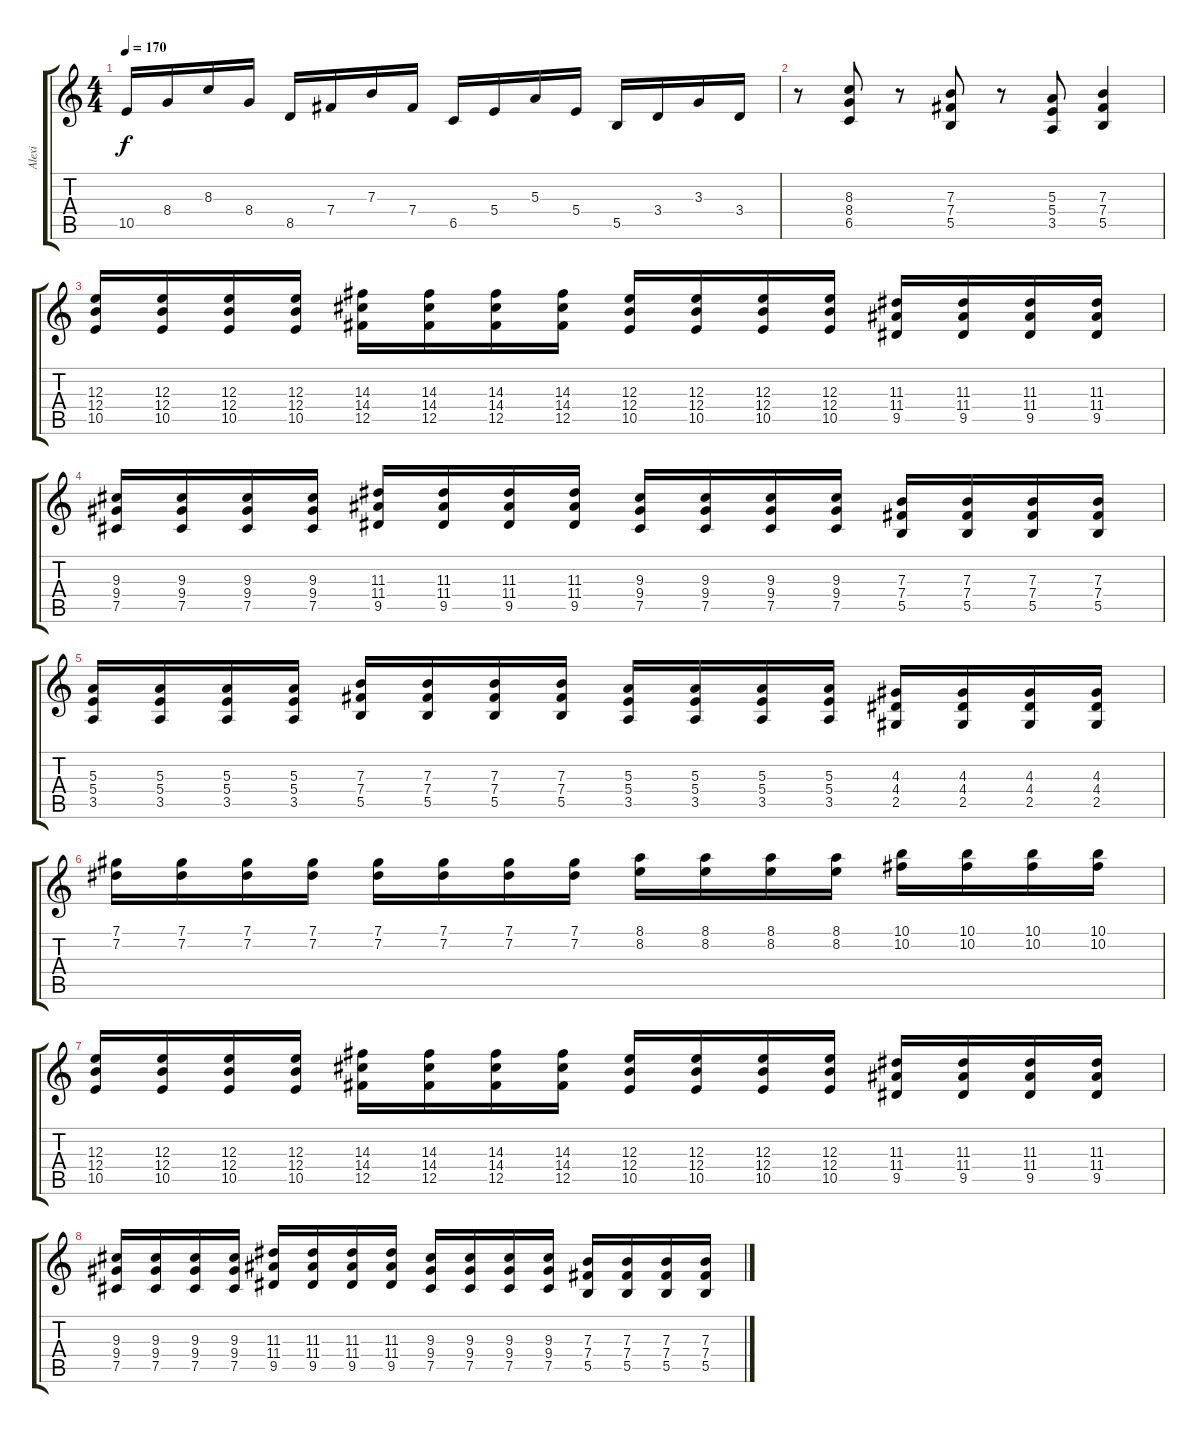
\track ("Alexi" "Alexi") {instrument distortionguitar}
\staff {score tabs}
\tuning (Db4 Ab3 E3 B2 Gb2 Db2) {hide}
\ts (4 4)
\tempo 170
\clef g2
\ks c
10.5.16{dy f} 8.4.16 8.3.16 8.4.16 8.5.16 7.4.16 7.3.16 7.4.16 6.5.16 5.4.16 5.3.16 5.4.16 5.5.16 3.4.16 3.3.16 3.4.16 |
r.8 (8.3 8.4 6.5).8 r.8 (7.3 7.4 5.5).8 r.8 (5.3 5.4 3.5).8 (7.3 7.4 5.5).4 |
(12.3 12.4 10.5).16 (12.3 12.4 10.5).16 (12.3 12.4 10.5).16 (12.3 12.4 10.5).16 (14.3 14.4 12.5).16 (14.3 14.4 12.5).16 (14.3 14.4 12.5).16 (14.3 14.4 12.5).16 (12.3 12.4 10.5).16 (12.3 12.4 10.5).16 (12.3 12.4 10.5).16 (12.3 12.4 10.5).16 (11.3 11.4 9.5).16 (11.3 11.4 9.5).16 (11.3 11.4 9.5).16 (11.3 11.4 9.5).16 |
(9.3 9.4 7.5).16 (9.3 9.4 7.5).16 (9.3 9.4 7.5).16 (9.3 9.4 7.5).16 (11.3 11.4 9.5).16 (11.3 11.4 9.5).16 (11.3 11.4 9.5).16 (11.3 11.4 9.5).16 (9.3 9.4 7.5).16 (9.3 9.4 7.5).16 (9.3 9.4 7.5).16 (9.3 9.4 7.5).16 (7.3 7.4 5.5).16 (7.3 7.4 5.5).16 (7.3 7.4 5.5).16 (7.3 7.4 5.5).16 |
(5.3 5.4 3.5).16 (5.3 5.4 3.5).16 (5.3 5.4 3.5).16 (5.3 5.4 3.5).16 (7.3 7.4 5.5).16 (7.3 7.4 5.5).16 (7.3 7.4 5.5).16 (7.3 7.4 5.5).16 (5.3 5.4 3.5).16 (5.3 5.4 3.5).16 (5.3 5.4 3.5).16 (5.3 5.4 3.5).16 (4.3 4.4 2.5).16 (4.3 4.4 2.5).16 (4.3 4.4 2.5).16 (4.3 4.4 2.5).16 |
(7.1 7.2).16 (7.1 7.2).16 (7.1 7.2).16 (7.1 7.2).16 (7.1 7.2).16 (7.1 7.2).16 (7.1 7.2).16 (7.1 7.2).16 (8.1 8.2).16 (8.1 8.2).16 (8.1 8.2).16 (8.1 8.2).16 (10.1 10.2).16 (10.1 10.2).16 (10.1 10.2).16 (10.1 10.2).16 |
(12.3 12.4 10.5).16 (12.3 12.4 10.5).16 (12.3 12.4 10.5).16 (12.3 12.4 10.5).16 (14.3 14.4 12.5).16 (14.3 14.4 12.5).16 (14.3 14.4 12.5).16 (14.3 14.4 12.5).16 (12.3 12.4 10.5).16 (12.3 12.4 10.5).16 (12.3 12.4 10.5).16 (12.3 12.4 10.5).16 (11.3 11.4 9.5).16 (11.3 11.4 9.5).16 (11.3 11.4 9.5).16 (11.3 11.4 9.5).16 |
(9.3 9.4 7.5).16 (9.3 9.4 7.5).16 (9.3 9.4 7.5).16 (9.3 9.4 7.5).16 (11.3 11.4 9.5).16 (11.3 11.4 9.5).16 (11.3 11.4 9.5).16 (11.3 11.4 9.5).16 (9.3 9.4 7.5).16 (9.3 9.4 7.5).16 (9.3 9.4 7.5).16 (9.3 9.4 7.5).16 (7.3 7.4 5.5).16 (7.3 7.4 5.5).16 (7.3 7.4 5.5).16 (7.3 7.4 5.5).16
